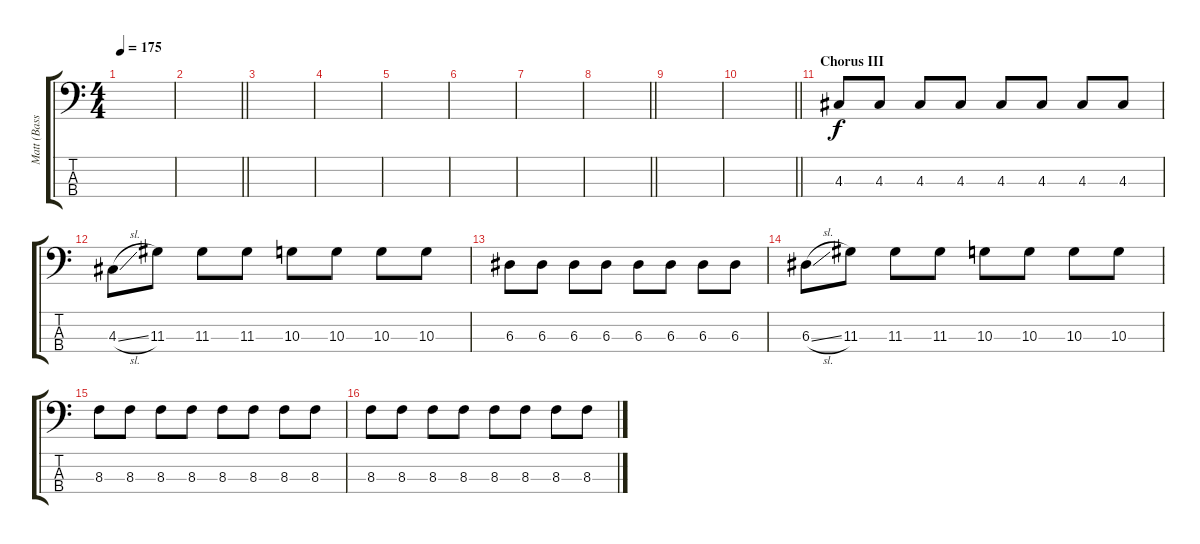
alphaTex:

\track ("Matt (Bass)" "Matt (Bass") {instrument electricbassfinger}
\staff {score tabs}
\tuning (G2 D2 A1 E1) {hide}
\ts (4 4)
\tempo 175
\clef f4
\ks c
|
\barLineRight lightlight
|
|
|
|
|
|
\barLineRight lightlight
|
|
\barLineRight lightlight
|
\section ("" "Chorus III")
4.3.8 4.3.8 4.3.8 4.3.8 4.3.8 4.3.8 4.3.8 4.3.8 |
4.3{sl}.8 11.3.8 11.3.8 11.3.8 10.3.8 10.3.8 10.3.8 10.3.8 |
6.3.8 6.3.8 6.3.8 6.3.8 6.3.8 6.3.8 6.3.8 6.3.8 |
6.3{sl}.8 11.3.8 11.3.8 11.3.8 10.3.8 10.3.8 10.3.8 10.3.8 |
8.3.8 8.3.8 8.3.8 8.3.8 8.3.8 8.3.8 8.3.8 8.3.8 |
8.3.8 8.3.8 8.3.8 8.3.8 8.3.8 8.3.8 8.3.8 8.3{sl}.8
